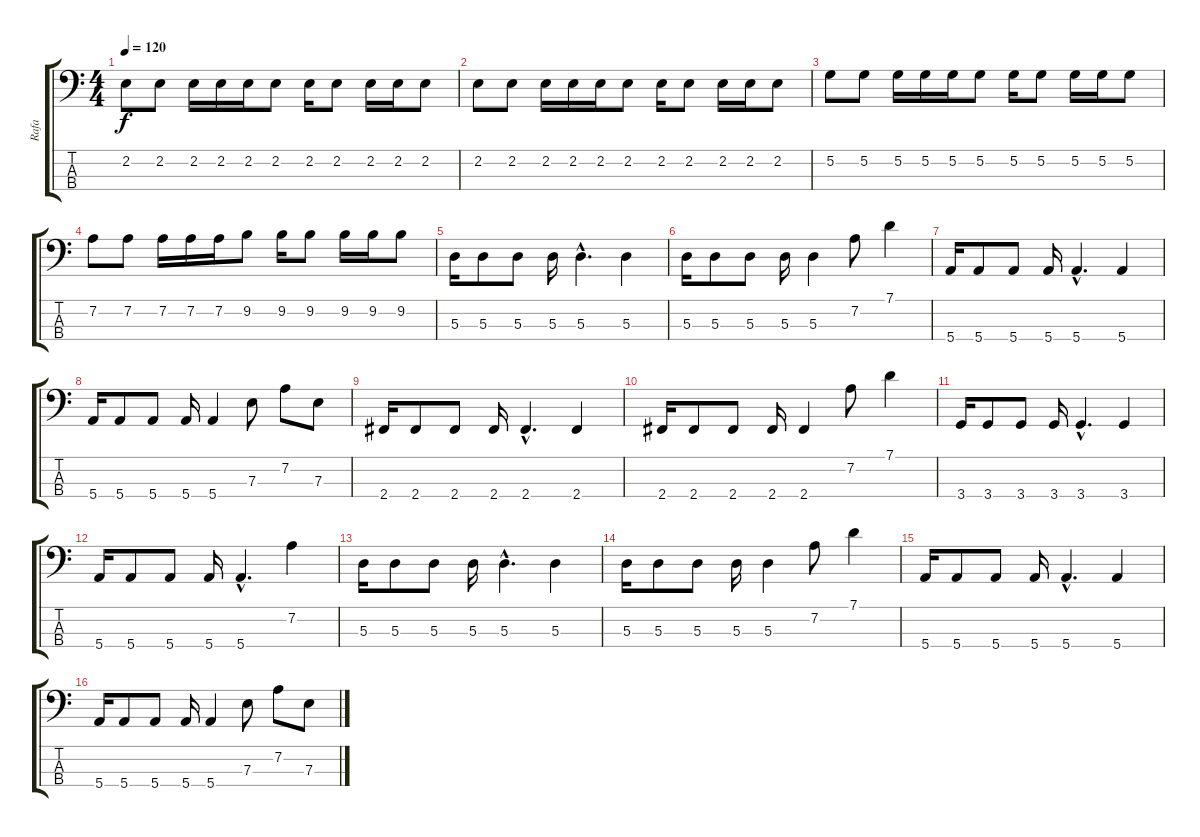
\track ("Rafa" "Rafa") {instrument electricbasspick}
\staff {score tabs}
\tuning (G2 D2 A1 E1) {hide}
\ts (4 4)
\tempo 120
\clef f4
\ks c
2.2.8{dy f} 2.2.8 2.2.16 2.2.16 2.2.16 2.2.8 2.2.16 2.2.8 2.2.16 2.2.16 2.2.8 |
2.2.8 2.2.8 2.2.16 2.2.16 2.2.16 2.2.8 2.2.16 2.2.8 2.2.16 2.2.16 2.2.8 |
5.2.8 5.2.8 5.2.16 5.2.16 5.2.16 5.2.8 5.2.16 5.2.8 5.2.16 5.2.16 5.2.8 |
7.2.8 7.2.8 7.2.16 7.2.16 7.2.16 9.2.8 9.2.16 9.2.8 9.2.16 9.2.16 9.2.8 |
5.3.16 5.3.8 5.3.8 5.3.16 5.3{hac}.4{d} 5.3.4 |
5.3.16 5.3.8 5.3.8 5.3.16 5.3.4 7.2.8 7.1.4 |
5.4.16 5.4.8 5.4.8 5.4.16 5.4{hac}.4{d} 5.4.4 |
5.4.16 5.4.8 5.4.8 5.4.16 5.4.4 7.3.8 7.2.8 7.3.8 |
2.4.16 2.4.8 2.4.8 2.4.16 2.4{hac}.4{d} 2.4.4 |
2.4.16 2.4.8 2.4.8 2.4.16 2.4.4 7.2.8 7.1.4 |
3.4.16 3.4.8 3.4.8 3.4.16 3.4{hac}.4{d} 3.4.4 |
5.4.16 5.4.8 5.4.8 5.4.16 5.4{hac}.4{d} 7.2.4 |
5.3.16 5.3.8 5.3.8 5.3.16 5.3{hac}.4{d} 5.3.4 |
5.3.16 5.3.8 5.3.8 5.3.16 5.3.4 7.2.8 7.1.4 |
5.4.16 5.4.8 5.4.8 5.4.16 5.4{hac}.4{d} 5.4.4 |
5.4.16 5.4.8 5.4.8 5.4.16 5.4.4 7.3.8 7.2.8 7.3.8
